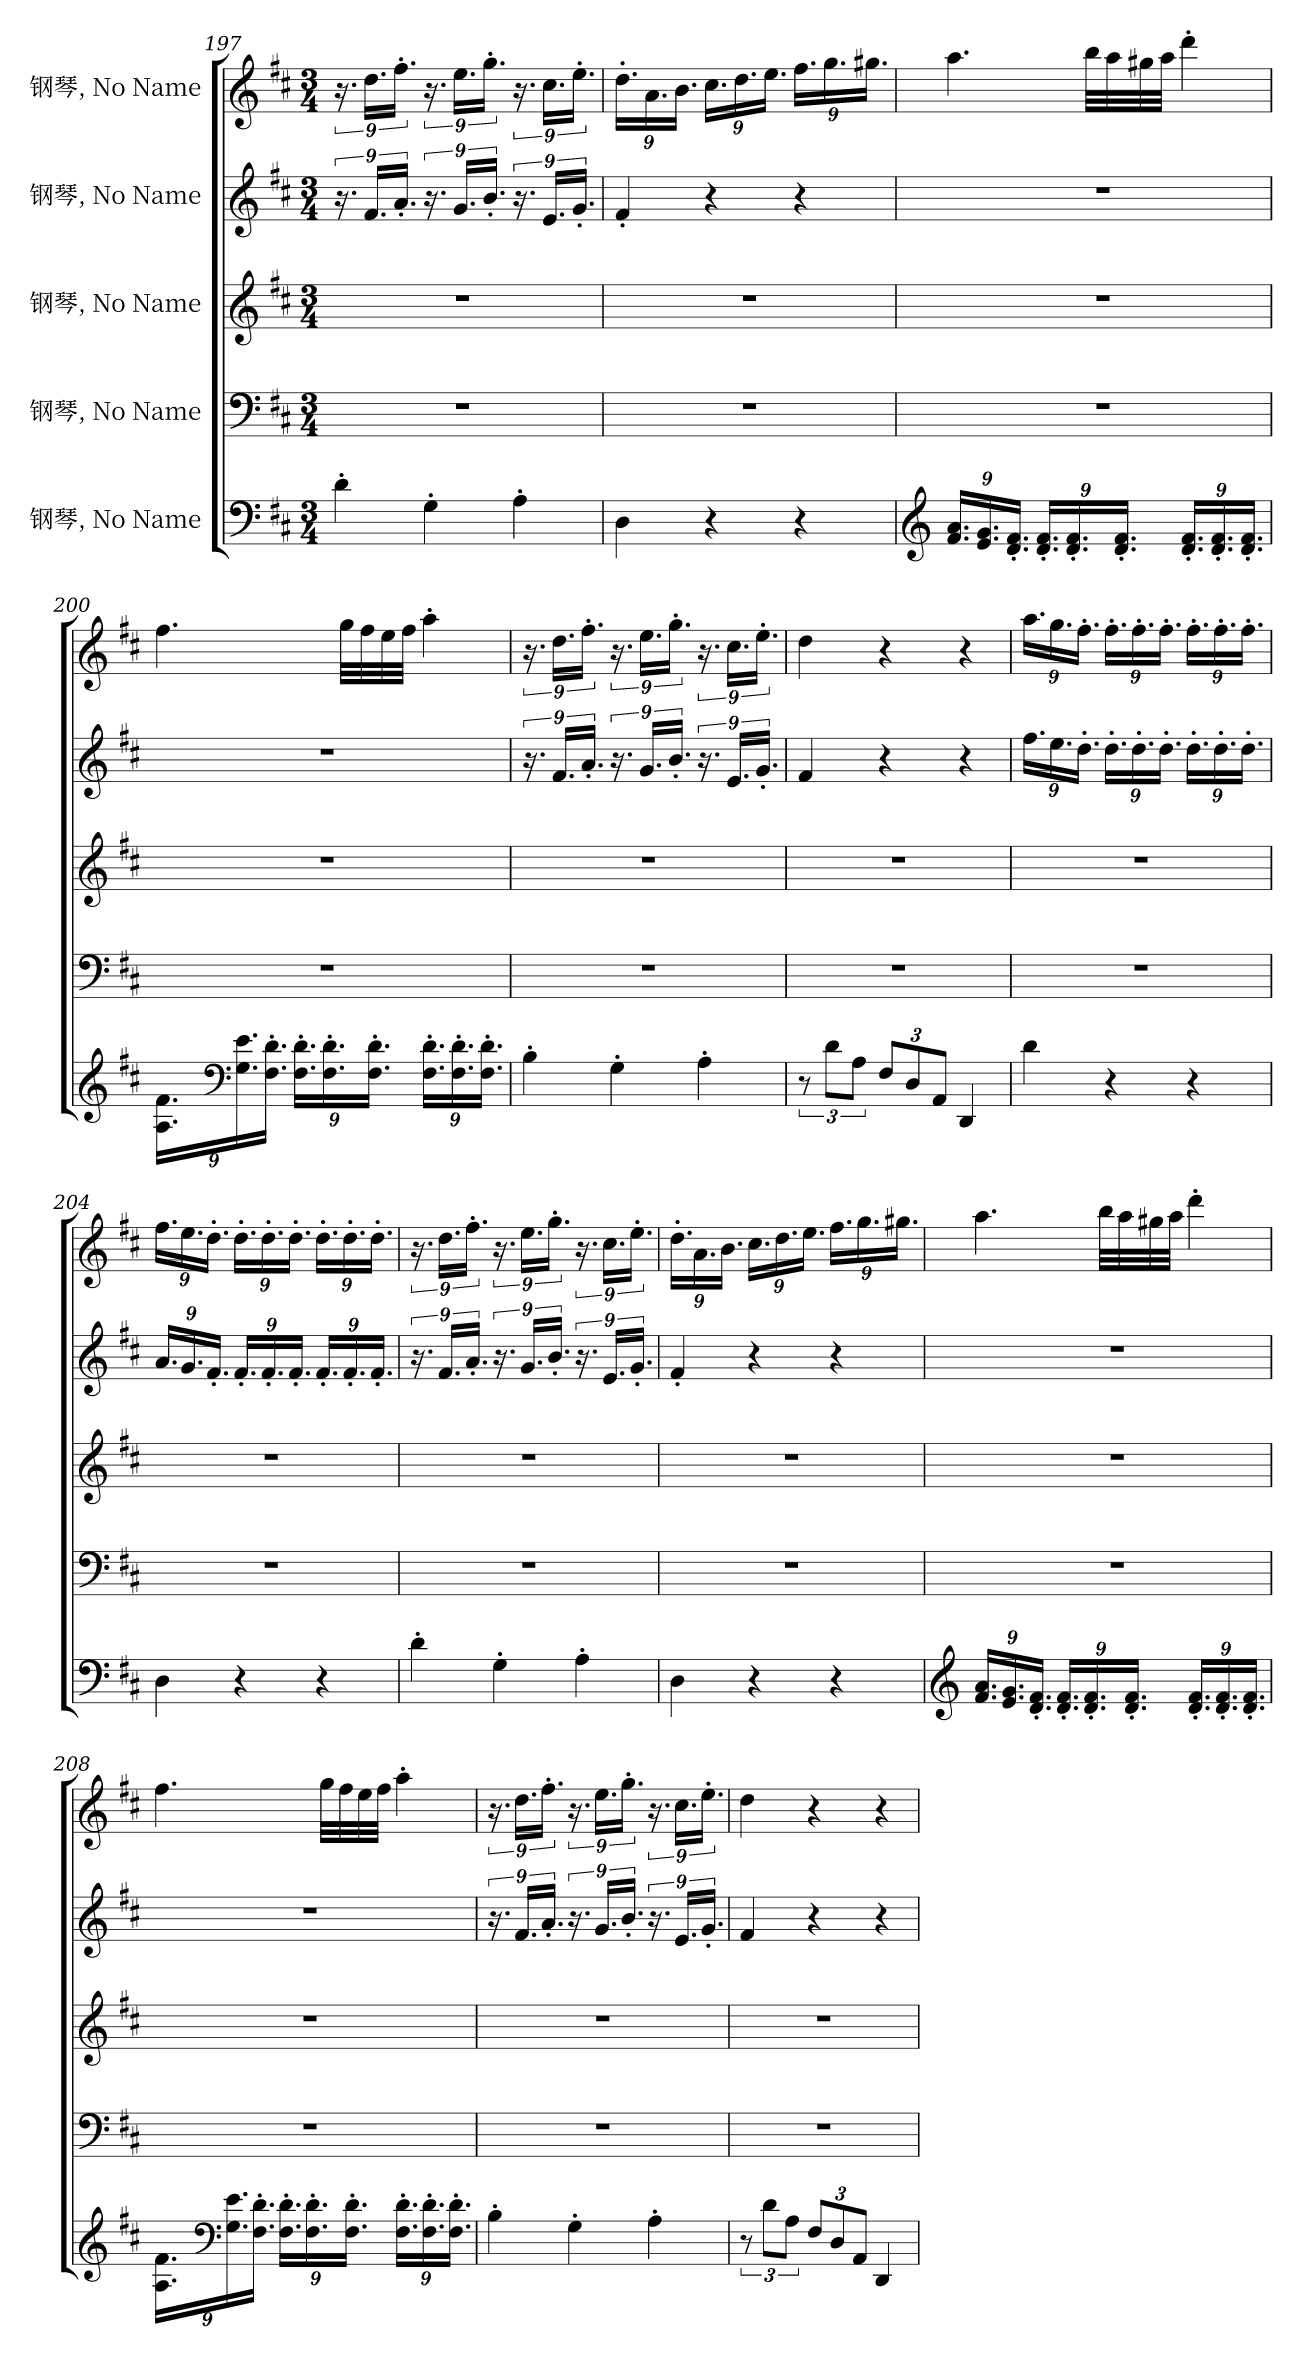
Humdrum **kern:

**kern	**kern	**kern	**kern	**kern
*part5	*part4	*part3	*part2	*part1
*staff5	*staff4	*staff3	*staff2	*staff1
*I"钢琴, No Name	*I"钢琴, No Name	*I"钢琴, No Name	*I"钢琴, No Name	*I"钢琴, No Name
*clefF4	*clefF4	*clefG2	*clefG2	*clefG2
*k[f#c#]	*k[f#c#]	*k[f#c#]	*k[f#c#]	*k[f#c#]
*M3/4	*M3/4	*M3/4	*M3/4	*M3/4
=197	=197	=197	=197	=197
4d'\	2.r	2.r	18.r	18.r
.	.	.	18.f#/LL	18.dd\LL
.	.	.	18.a'/JJ	18.ff#'\JJ
4G'\	.	.	18.r	18.r
.	.	.	18.g/LL	18.ee\LL
.	.	.	18.b'/JJ	18.gg'\JJ
4A'\	.	.	18.r	18.r
.	.	.	18.e/LL	18.cc#\LL
.	.	.	18.g'/JJ	18.ee'\JJ
!!LO:PB:g=z
=198	=198	=198	=198	=198
*	*	*	*	*Xbrackettup
4D\	2.r	2.r	4f#'/	18.dd'\LL
.	.	.	.	18.a\
.	.	.	.	18.b\JJ
4r	.	.	4r	18.cc#\LL
.	.	.	.	18.dd\
.	.	.	.	18.ee\JJ
4r	.	.	4r	18.ff#\LL
.	.	.	.	18.gg\
.	.	.	.	18.gg#X\JJ
=199	=199	=199	=199	=199
*clefG2	*	*	*	*
*Xbrackettup	*	*	*	*
*	*	*	*	*MM123
18.f#/ 18.a/LL	2.r	2.r	2.r	4.aa\
18.e/ 18.g/	.	.	.	.
18.d/' 18.f#/'JJ	.	.	.	.
18.d/' 18.f#/'LL	.	.	.	.
18.d/' 18.f#/'	.	.	.	.
.	.	.	.	32bb\LLL
.	.	.	.	32aa\
18.d/' 18.f#/'JJ	.	.	.	.
.	.	.	.	32gg#X\
.	.	.	.	32aa\JJJ
18.d/' 18.f#/'LL	.	.	.	4ddd'\
18.d/' 18.f#/'	.	.	.	.
18.d/' 18.f#/'JJ	.	.	.	.
!!LO:LB:g=z
=200	=200	=200	=200	=200
18.A\ 18.f#\LL	2.r	2.r	2.r	4.ff#\
*clefF4	*	*	*	*
18.G\ 18.e\	.	.	.	.
18.F#\' 18.d\'JJ	.	.	.	.
18.F#\' 18.d\'LL	.	.	.	.
18.F#\' 18.d\'	.	.	.	.
.	.	.	.	32gg\LLL
.	.	.	.	32ff#\
18.F#\' 18.d\'JJ	.	.	.	.
.	.	.	.	32ee\
.	.	.	.	32ff#\JJJ
18.F#\' 18.d\'LL	.	.	.	4aa'\
18.F#\' 18.d\'	.	.	.	.
18.F#\' 18.d\'JJ	.	.	.	.
=201	=201	=201	=201	=201
*	*	*	*	*brackettup
4B'\	2.r	2.r	18.r	18.r
.	.	.	18.f#/LL	18.dd\LL
.	.	.	18.a'/JJ	18.ff#'\JJ
4G'\	.	.	18.r	18.r
.	.	.	18.g/LL	18.ee\LL
.	.	.	18.b'/JJ	18.gg'\JJ
4A'\	.	.	18.r	18.r
.	.	.	18.e/LL	18.cc#\LL
.	.	.	18.g'/JJ	18.ee'\JJ
=202	=202	=202	=202	=202
*brackettup	*	*	*	*
12r	2.r	2.r	4f#/	4dd\
12d\L	.	.	.	.
12A\J	.	.	.	.
*Xbrackettup	*	*	*	*
12F#/L	.	.	4r	4r
12D/	.	.	.	.
12AA/J	.	.	.	.
4DD/	.	.	4r	4r
!!LO:PB:g=z
=203	=203	=203	=203	=203
*	*	*	*Xbrackettup	*Xbrackettup
*	*	*	*	*MM123
4d\	2.r	2.r	18.ff#\LL	18.aa\LL
.	.	.	18.ee\	18.gg\
.	.	.	18.dd'\JJ	18.ff#'\JJ
4r	.	.	18.dd'\LL	18.ff#'\LL
.	.	.	18.dd'\	18.ff#'\
.	.	.	18.dd'\JJ	18.ff#'\JJ
4r	.	.	18.dd'\LL	18.ff#'\LL
.	.	.	18.dd'\	18.ff#'\
.	.	.	18.dd'\JJ	18.ff#'\JJ
=204	=204	=204	=204	=204
4D\	2.r	2.r	18.a/LL	18.ff#\LL
.	.	.	18.g/	18.ee\
.	.	.	18.f#'/JJ	18.dd'\JJ
4r	.	.	18.f#'/LL	18.dd'\LL
.	.	.	18.f#'/	18.dd'\
.	.	.	18.f#'/JJ	18.dd'\JJ
4r	.	.	18.f#'/LL	18.dd'\LL
.	.	.	18.f#'/	18.dd'\
.	.	.	18.f#'/JJ	18.dd'\JJ
=205	=205	=205	=205	=205
*	*	*	*brackettup	*brackettup
4d'\	2.r	2.r	18.r	18.r
.	.	.	18.f#/LL	18.dd\LL
.	.	.	18.a'/JJ	18.ff#'\JJ
4G'\	.	.	18.r	18.r
.	.	.	18.g/LL	18.ee\LL
.	.	.	18.b'/JJ	18.gg'\JJ
4A'\	.	.	18.r	18.r
.	.	.	18.e/LL	18.cc#\LL
.	.	.	18.g'/JJ	18.ee'\JJ
!!LO:LB:g=z
=206	=206	=206	=206	=206
*	*	*	*	*Xbrackettup
4D\	2.r	2.r	4f#'/	18.dd'\LL
.	.	.	.	18.a\
.	.	.	.	18.b\JJ
4r	.	.	4r	18.cc#\LL
.	.	.	.	18.dd\
.	.	.	.	18.ee\JJ
4r	.	.	4r	18.ff#\LL
.	.	.	.	18.gg\
.	.	.	.	18.gg#X\JJ
=207	=207	=207	=207	=207
*clefG2	*	*	*	*
*	*	*	*	*MM123
18.f#/ 18.a/LL	2.r	2.r	2.r	4.aa\
18.e/ 18.g/	.	.	.	.
18.d/' 18.f#/'JJ	.	.	.	.
18.d/' 18.f#/'LL	.	.	.	.
18.d/' 18.f#/'	.	.	.	.
.	.	.	.	32bb\LLL
.	.	.	.	32aa\
18.d/' 18.f#/'JJ	.	.	.	.
.	.	.	.	32gg#X\
.	.	.	.	32aa\JJJ
18.d/' 18.f#/'LL	.	.	.	4ddd'\
18.d/' 18.f#/'	.	.	.	.
18.d/' 18.f#/'JJ	.	.	.	.
!!LO:PB:g=z
=208	=208	=208	=208	=208
18.A\ 18.f#\LL	2.r	2.r	2.r	4.ff#\
*clefF4	*	*	*	*
18.G\ 18.e\	.	.	.	.
18.F#\' 18.d\'JJ	.	.	.	.
18.F#\' 18.d\'LL	.	.	.	.
18.F#\' 18.d\'	.	.	.	.
.	.	.	.	32gg\LLL
.	.	.	.	32ff#\
18.F#\' 18.d\'JJ	.	.	.	.
.	.	.	.	32ee\
.	.	.	.	32ff#\JJJ
18.F#\' 18.d\'LL	.	.	.	4aa'\
18.F#\' 18.d\'	.	.	.	.
18.F#\' 18.d\'JJ	.	.	.	.
=209	=209	=209	=209	=209
*	*	*	*	*brackettup
4B'\	2.r	2.r	18.r	18.r
.	.	.	18.f#/LL	18.dd\LL
.	.	.	18.a'/JJ	18.ff#'\JJ
4G'\	.	.	18.r	18.r
.	.	.	18.g/LL	18.ee\LL
.	.	.	18.b'/JJ	18.gg'\JJ
4A'\	.	.	18.r	18.r
.	.	.	18.e/LL	18.cc#\LL
.	.	.	18.g'/JJ	18.ee'\JJ
=210	=210	=210	=210	=210
*brackettup	*	*	*	*
12r	2.r	2.r	4f#/	4dd\
12d\L	.	.	.	.
12A\J	.	.	.	.
*Xbrackettup	*	*	*	*
12F#/L	.	.	4r	4r
12D/	.	.	.	.
12AA/J	.	.	.	.
4DD/	.	.	4r	4r
=	=	=	=	=
*-	*-	*-	*-	*-
